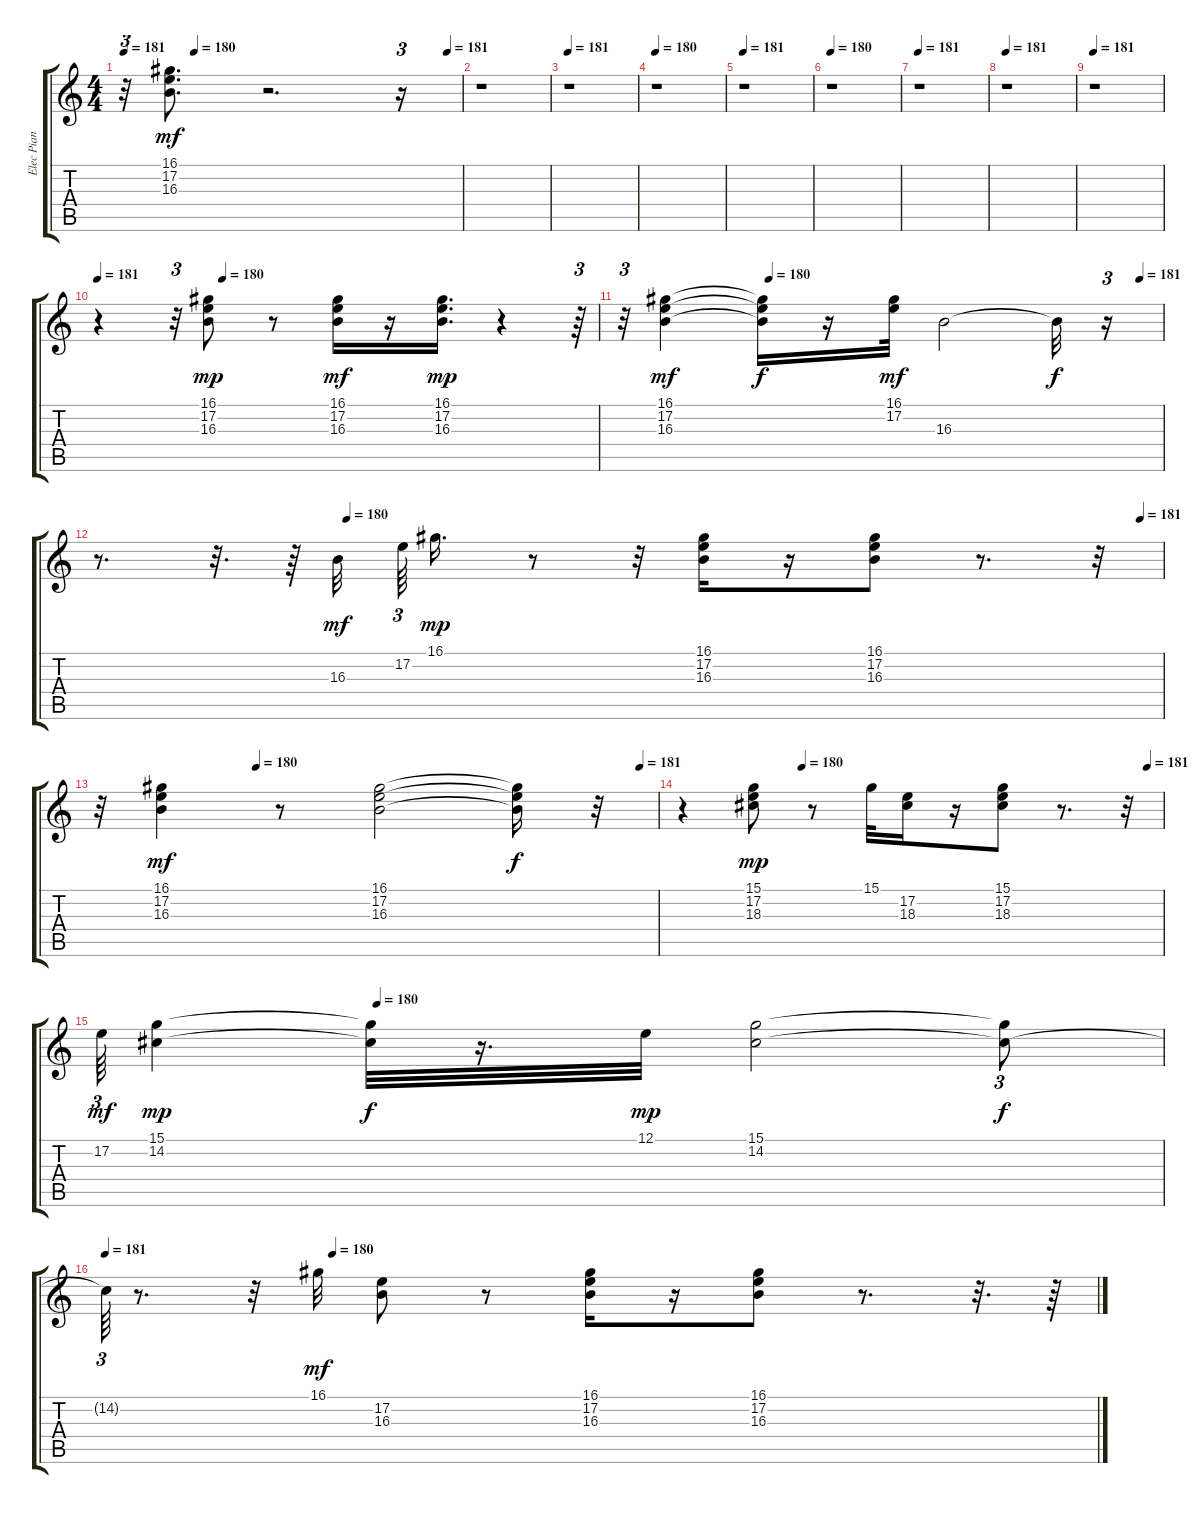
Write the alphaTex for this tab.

\track ("Elec Pian" "Elec Pian") {instrument honkytonkpiano}
\staff {score tabs}
\tuning (E4 B3 G3 D3 A2 E2) {hide}
\ts (4 4)
\tempo 181
\tempo (180 0.20833333333333334)
\tempo (181 0.9583333333333334)
\clef g2
\ks c
r.32{tu (3 2) dy mp} (16.1 17.2 16.3).8{d dy mf} r.2{d} r.16{tu (3 2)} |
r.1 |
\tempo 181
r.1 |
\tempo 180
r.1 |
\tempo 181
r.1 |
\tempo 180
r.1 |
\tempo 181
r.1 |
\tempo 181
r.1 |
\tempo 181
r.1 |
\tempo 181
\tempo (180 0.25)
r.4 r.32{tu (3 2)} (16.1 17.2 16.3).8{dy mp} r.8 (16.1 17.2 16.3).16{dy mf} r.16 (16.1 17.2 16.3).16{d dy mp} r.4 r.64{tu (3 2)} |
\tempo (180 0.2708333333333333)
\tempo (181 0.9583333333333334)
r.32{tu (3 2)} (16.1 17.2 16.3).4{dy mf} (16.1{t} 17.2{t} 16.3{t}).16{dy f} r.16 (16.1 17.2).32{dy mf} 16.3.2 16.3{t}.32{dy f} r.16{tu (3 2)} |
\tempo (180 0.234375)
\tempo (181 0.9791666666666666)
r.8{d} r.32{d} r.64 16.3.32{dy mf beam splitsecondary} 17.2.64{tu (3 2)} 16.1.16{d dy mp} r.8 r.32 (16.1 17.2 16.3).16 r.16 (16.1 17.2 16.3).8 r.8{d} r.32 |
\tempo (180 0.28125)
\tempo (181 0.96875)
r.32 (16.1 17.2 16.3).4{dy mf} r.8 (16.1 17.2 16.3).2 (16.1{t} 17.2{t} 16.3{t}).16{dy f} r.32 |
\tempo (180 0.25)
\tempo (181 0.96875)
r.4 (15.1 17.2 18.3).8{dy mp} r.8 15.1.32 (17.2 18.3).16 r.16 (15.1 17.2 18.3).8 r.8{d} r.32 |
\tempo (180 0.2604166666666667)
17.2.64{tu (3 2) dy mf} (15.1 14.2).4{dy mp} (15.1{t} 14.2{t}).32{dy f} r.16{d} 12.1.32{dy mp} (15.1 14.2).2 (15.1{t} 14.2{t}).8{tu (3 2) dy f} |
\tempo 181
\tempo (180 0.22916666666666666)
14.2{t}.64{tu (3 2)} r.8{d} r.32 16.1.32{dy mf} (17.2 16.3).8 r.8 (16.1 17.2 16.3).16 r.16 (16.1 17.2 16.3).8 r.8{d} r.32{d} r.64
